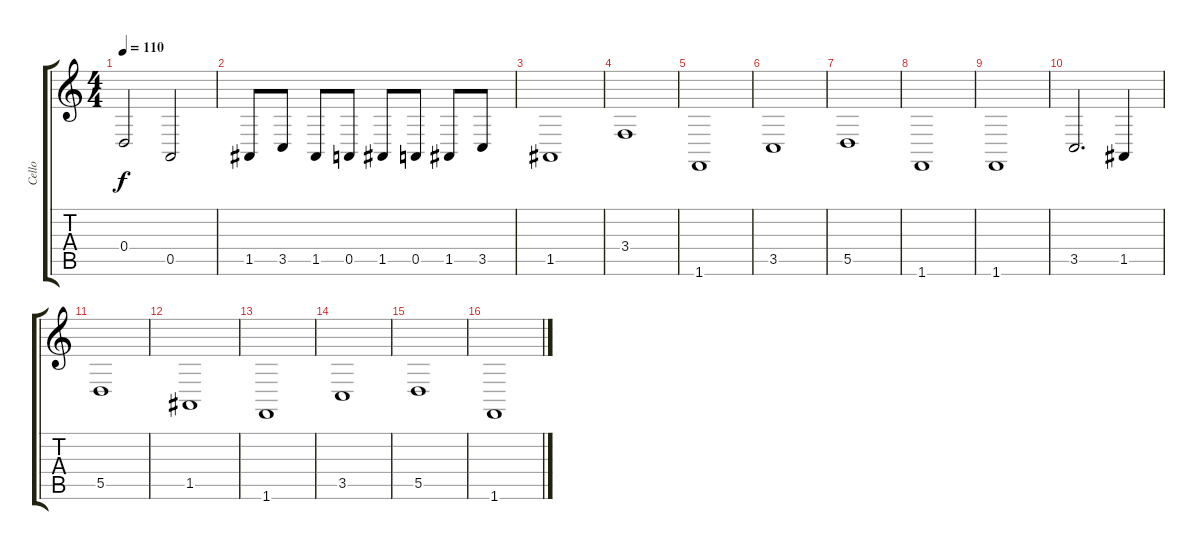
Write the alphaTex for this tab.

\track ("Cello" "Cello") {instrument cello}
\staff {score tabs}
\tuning (E4 B3 G3 D3 A2 E2) {hide}
\ts (4 4)
\tempo 110
\clef g2
\ks c
0.4.2{dy f} 0.5.2 |
1.5.8 3.5.8 1.5.8 0.5.8 1.5.8 0.5.8 1.5.8 3.5.8 |
1.5.1 |
3.4.1 |
1.6.1 |
3.5.1 |
5.5.1 |
1.6.1 |
1.6.1 |
3.5.2{d} 1.5.4 |
5.5.1 |
1.5.1 |
1.6.1 |
3.5.1 |
5.5.1 |
1.6.1
